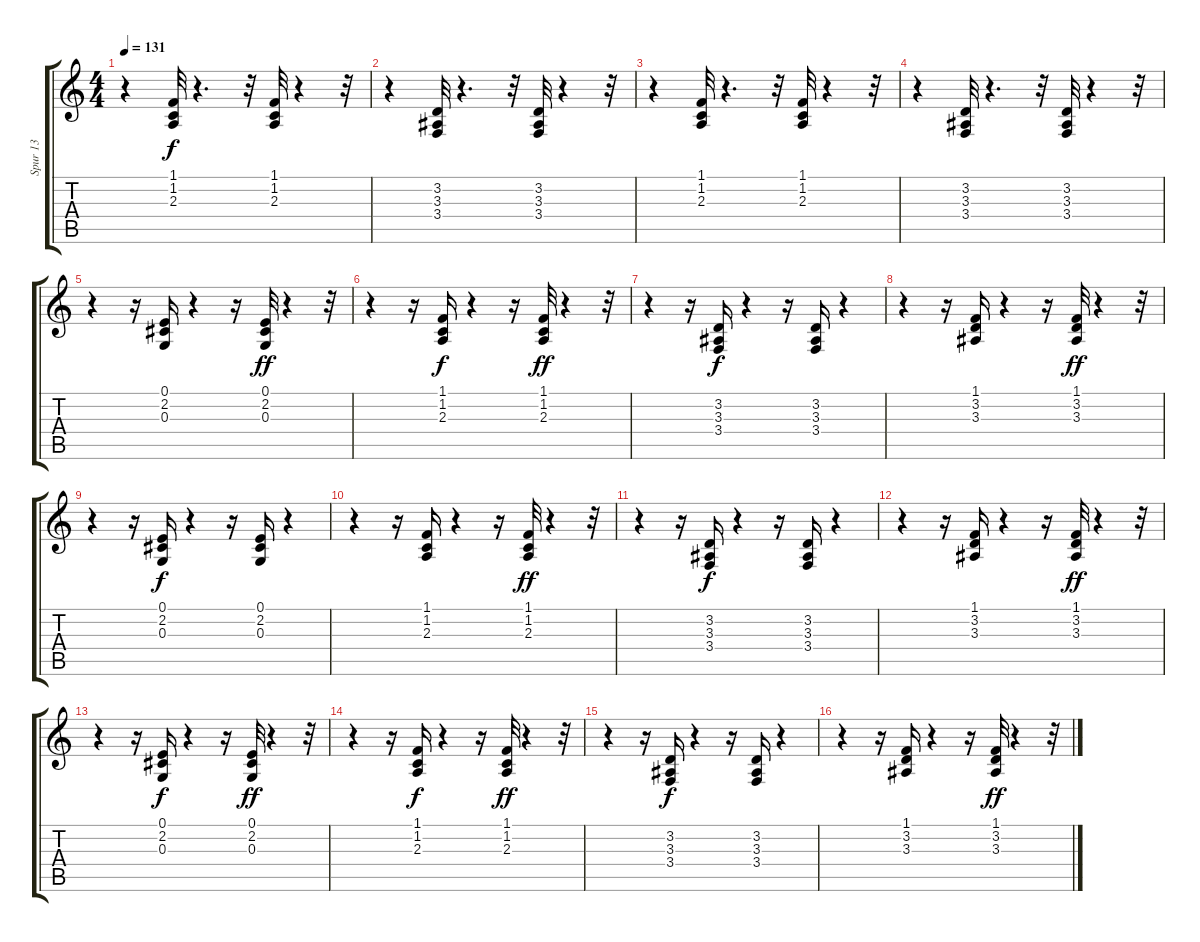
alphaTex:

\track ("Spur 13" "Spur 13") {instrument percussiveorgan}
\staff {score tabs}
\tuning (E4 B3 G3 D3 A2 E2) {hide}
\ts (4 4)
\tempo 131
\clef g2
\ks c
r.4{dy f} (1.1 1.2 2.3).32 r.4{d} r.32 (1.1 1.2 2.3).32 r.4 r.32 |
r.4 (3.2 3.3 3.4).32 r.4{d} r.32 (3.2 3.3 3.4).32 r.4 r.32 |
r.4 (1.1 1.2 2.3).32 r.4{d} r.32 (1.1 1.2 2.3).32 r.4 r.32 |
r.4 (3.2 3.3 3.4).32 r.4{d} r.32 (3.2 3.3 3.4).32 r.4 r.32 |
r.4 r.16 (0.1 2.2 0.3).16 r.4 r.16 (0.1 2.2 0.3).32{dy ff} r.4 r.32 |
r.4 r.16 (1.1 1.2 2.3).16{dy f} r.4 r.16 (1.1 1.2 2.3).32{dy ff} r.4 r.32 |
r.4 r.16 (3.2 3.3 3.4).16{dy f} r.4 r.16 (3.2 3.3 3.4).16 r.4 |
r.4 r.16 (1.1 3.2 3.3).16 r.4 r.16 (1.1 3.2 3.3).32{dy ff} r.4 r.32 |
r.4 r.16 (0.1 2.2 0.3).16{dy f} r.4 r.16 (0.1 2.2 0.3).16 r.4 |
r.4 r.16 (1.1 1.2 2.3).16 r.4 r.16 (1.1 1.2 2.3).32{dy ff} r.4 r.32 |
r.4 r.16 (3.2 3.3 3.4).16{dy f} r.4 r.16 (3.2 3.3 3.4).16 r.4 |
r.4 r.16 (1.1 3.2 3.3).16 r.4 r.16 (1.1 3.2 3.3).32{dy ff} r.4 r.32 |
r.4 r.16 (0.1 2.2 0.3).16{dy f} r.4 r.16 (0.1 2.2 0.3).32{dy ff} r.4 r.32 |
r.4 r.16 (1.1 1.2 2.3).16{dy f} r.4 r.16 (1.1 1.2 2.3).32{dy ff} r.4 r.32 |
r.4 r.16 (3.2 3.3 3.4).16{dy f} r.4 r.16 (3.2 3.3 3.4).16 r.4 |
r.4 r.16 (1.1 3.2 3.3).16 r.4 r.16 (1.1 3.2 3.3).32{dy ff} r.4 r.32
